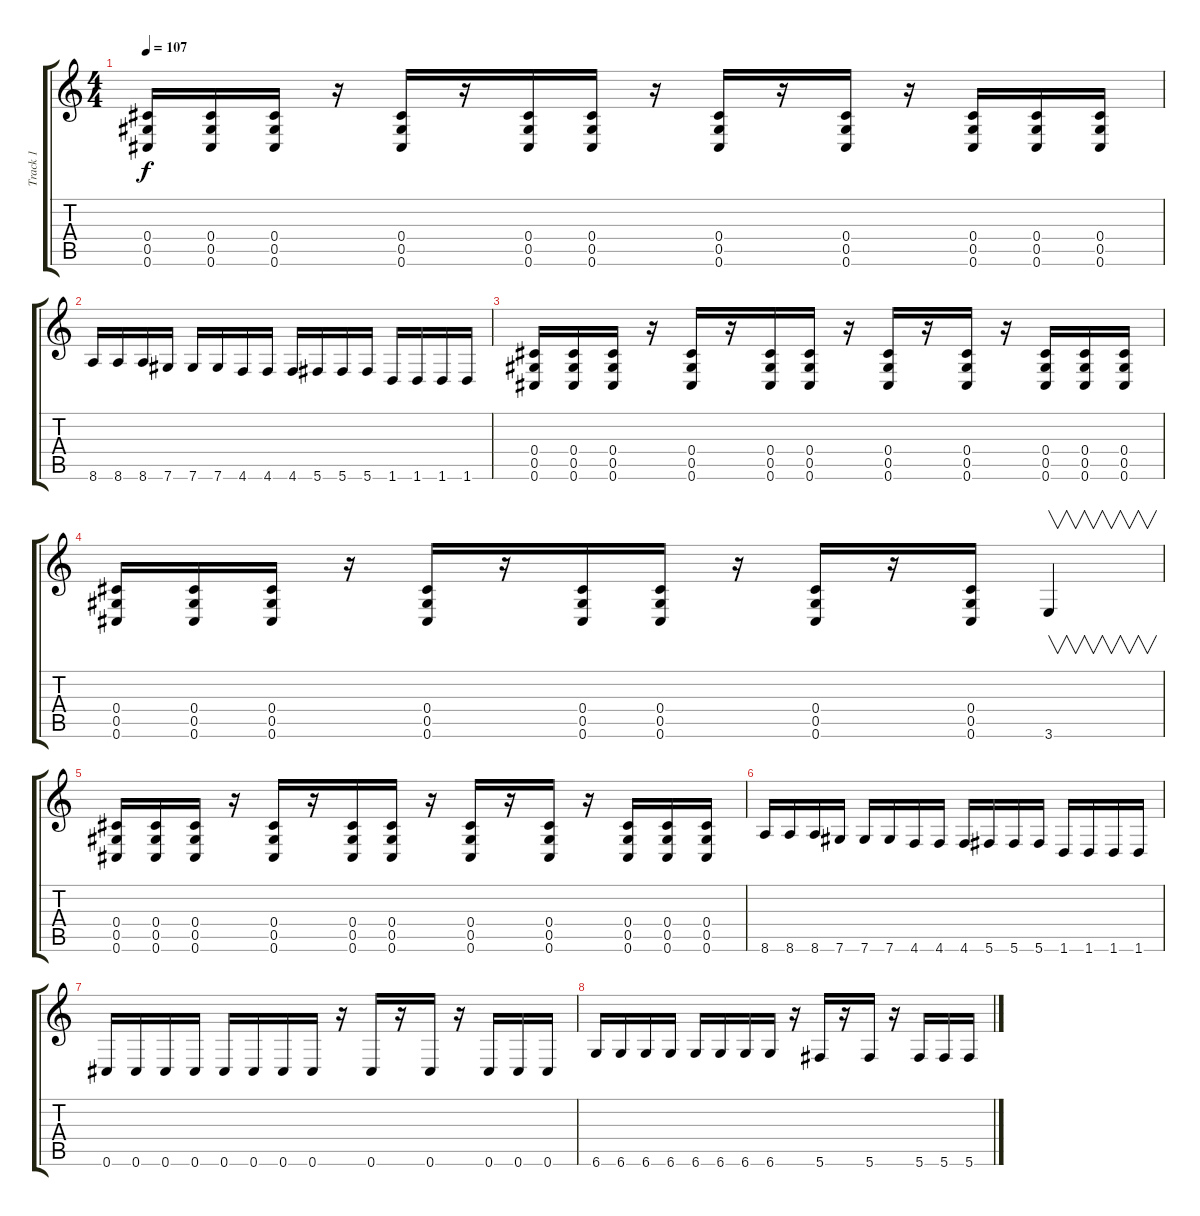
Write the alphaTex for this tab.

\track ("Track 1" "Track 1") {instrument distortionguitar}
\staff {score tabs}
\tuning (Eb4 Bb3 Gb3 Db3 Ab2 Db2) {hide}
\ts (4 4)
\tempo 107
\clef g2
\ks c
(0.4 0.5 0.6).16{dy f} (0.4 0.5 0.6).16 (0.4 0.5 0.6).16 r.16 (0.4 0.5 0.6).16 r.16 (0.4 0.5 0.6).16 (0.4 0.5 0.6).16 r.16 (0.4 0.5 0.6).16 r.16 (0.4 0.5 0.6).16 r.16 (0.4 0.5 0.6).16 (0.4 0.5 0.6).16 (0.4 0.5 0.6).16 |
8.6.16 8.6.16 8.6.16 7.6.16 7.6.16 7.6.16 4.6.16 4.6.16 4.6.16 5.6.16 5.6.16 5.6.16 1.6.16 1.6.16 1.6.16 1.6.16 |
(0.4 0.5 0.6).16 (0.4 0.5 0.6).16 (0.4 0.5 0.6).16 r.16 (0.4 0.5 0.6).16 r.16 (0.4 0.5 0.6).16 (0.4 0.5 0.6).16 r.16 (0.4 0.5 0.6).16 r.16 (0.4 0.5 0.6).16 r.16 (0.4 0.5 0.6).16 (0.4 0.5 0.6).16 (0.4 0.5 0.6).16 |
(0.4 0.5 0.6).16 (0.4 0.5 0.6).16 (0.4 0.5 0.6).16 r.16 (0.4 0.5 0.6).16 r.16 (0.4 0.5 0.6).16 (0.4 0.5 0.6).16 r.16 (0.4 0.5 0.6).16 r.16 (0.4 0.5 0.6).16 3.6.4{v} |
(0.4 0.5 0.6).16 (0.4 0.5 0.6).16 (0.4 0.5 0.6).16 r.16 (0.4 0.5 0.6).16 r.16 (0.4 0.5 0.6).16 (0.4 0.5 0.6).16 r.16 (0.4 0.5 0.6).16 r.16 (0.4 0.5 0.6).16 r.16 (0.4 0.5 0.6).16 (0.4 0.5 0.6).16 (0.4 0.5 0.6).16 |
8.6.16 8.6.16 8.6.16 7.6.16 7.6.16 7.6.16 4.6.16 4.6.16 4.6.16 5.6.16 5.6.16 5.6.16 1.6.16 1.6.16 1.6.16 1.6.16 |
0.6.16 0.6.16 0.6.16 0.6.16 0.6.16 0.6.16 0.6.16 0.6.16 r.16 0.6.16 r.16 0.6.16 r.16 0.6.16 0.6.16 0.6.16 |
6.6.16 6.6.16 6.6.16 6.6.16 6.6.16 6.6.16 6.6.16 6.6.16 r.16 5.6.16 r.16 5.6.16 r.16 5.6.16 5.6.16 5.6.16
